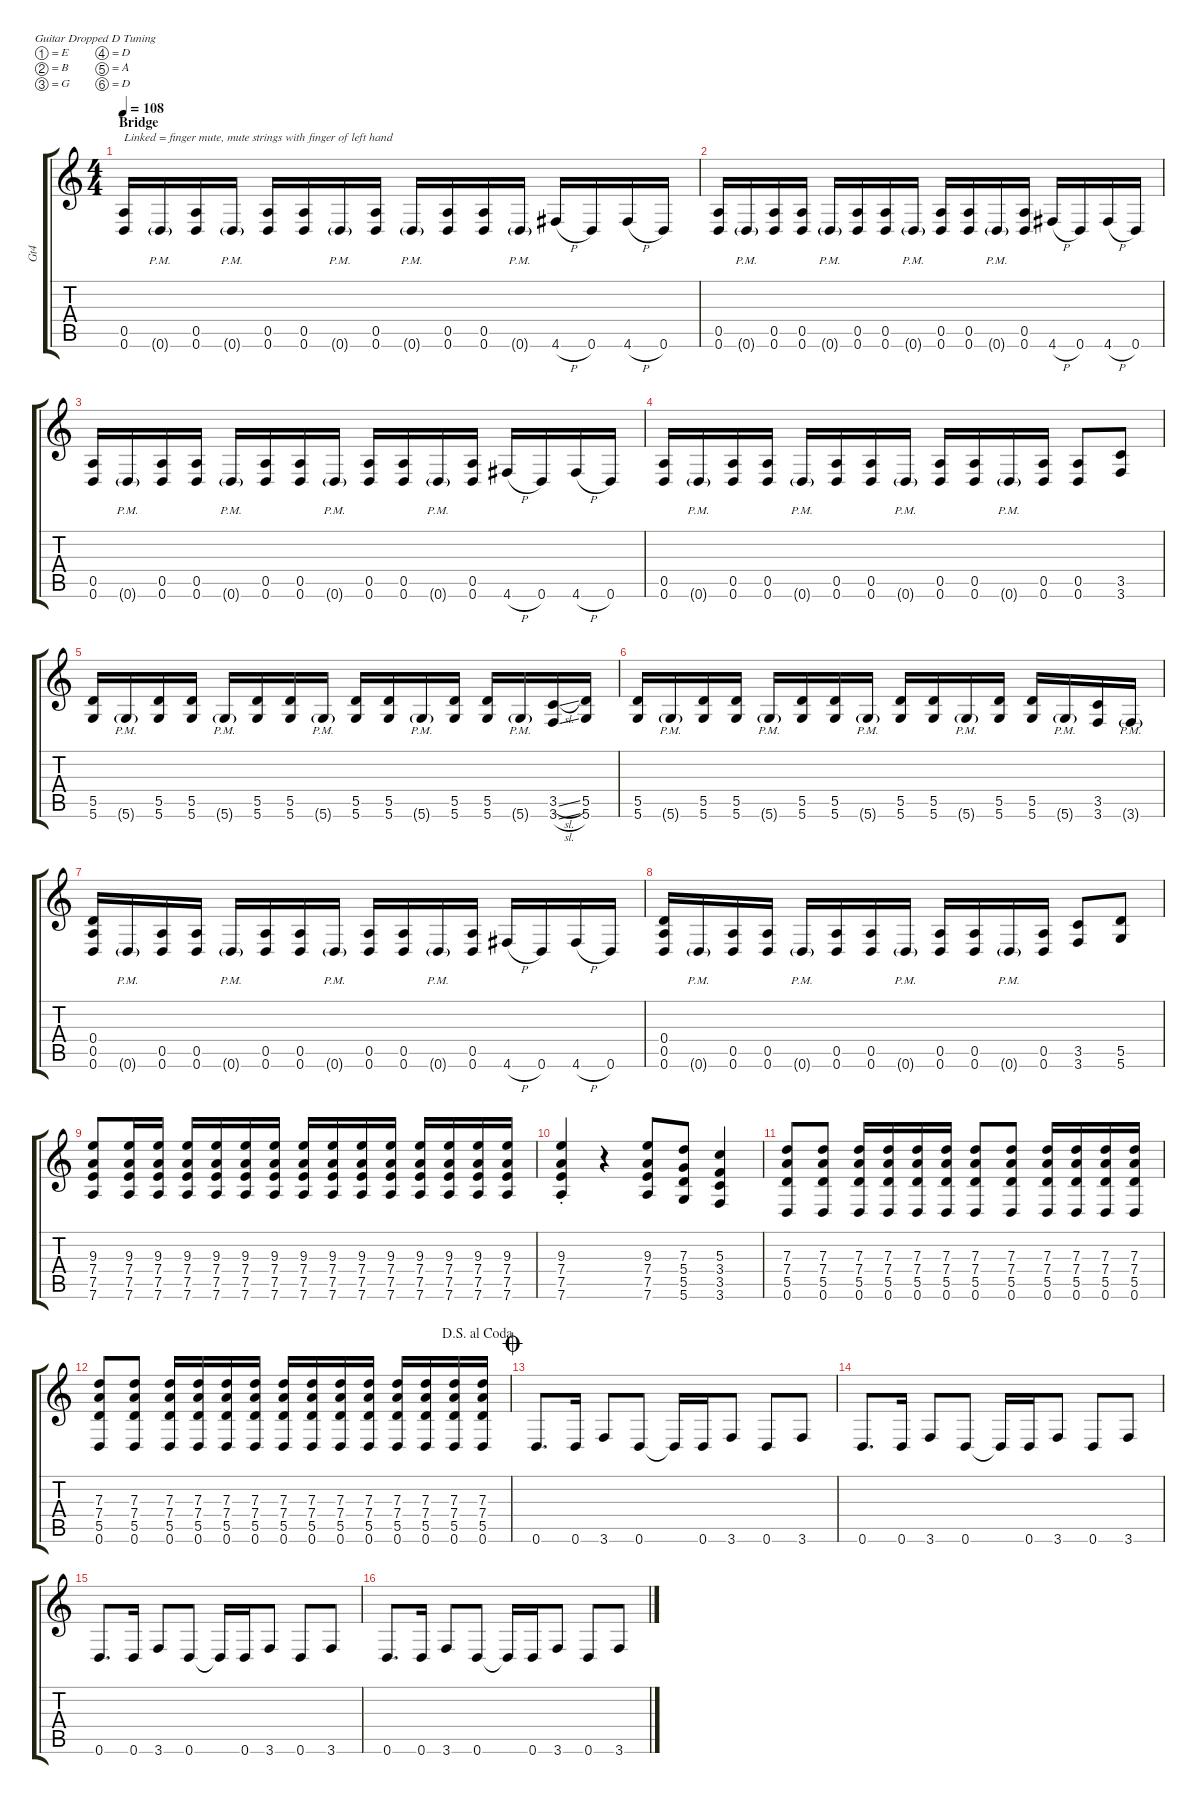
\defaultSystemsLayout 4
\hideDynamics
\bracketExtendMode groupsimilarinstruments
\otherSystemsTrackNameOrientation horizontal
\chordDiagramsInScore
\track ("Rhythm" "Gt4") {instrument distortionguitar}
\staff {score tabs}
\tuning (E4 B3 G3 D3 A2 D2)
\ts (4 4)
\section ("" "Bridge")
\tempo 108
\clef g2
\ks c
(0.6 0.5).16{txt "Linked = finger mute, mute strings with finger of left hand" dy f} 0.6{g pm}.16 (0.5 0.6).16 0.6{g pm}.16 (0.5 0.6).16 (0.5 0.6).16 0.6{g pm}.16 (0.5 0.6).16 0.6{g pm}.16 (0.5 0.6).16 (0.5 0.6).16 0.6{g pm}.16 4.6{h}.16 0.6.16 4.6{h}.16 0.6.16 |
(0.6 0.5).16 0.6{g pm}.16 (0.5 0.6).16 (0.5 0.6).16 0.6{g pm}.16 (0.5 0.6).16 (0.5 0.6).16 0.6{g pm}.16 (0.5 0.6).16 (0.5 0.6).16 0.6{g pm}.16 (0.5 0.6).16 4.6{h}.16 0.6.16 4.6{h}.16 0.6.16 |
(0.6 0.5).16 0.6{g pm}.16 (0.5 0.6).16 (0.5 0.6).16 0.6{g pm}.16 (0.5 0.6).16 (0.5 0.6).16 0.6{g pm}.16 (0.5 0.6).16 (0.5 0.6).16 0.6{g pm}.16 (0.5 0.6).16 4.6{h}.16 0.6.16 4.6{h}.16 0.6.16 |
(0.6 0.5).16 0.6{g pm}.16 (0.5 0.6).16 (0.5 0.6).16 0.6{g pm}.16 (0.5 0.6).16 (0.5 0.6).16 0.6{g pm}.16 (0.5 0.6).16 (0.5 0.6).16 0.6{g pm}.16 (0.5 0.6).16 (0.6 0.5).8 (3.6 3.5).8 |
(5.6 5.5).16 5.6{g pm}.16 (5.5 5.6).16 (5.5 5.6).16 5.6{g pm}.16 (5.5 5.6).16 (5.5 5.6).16 5.6{g pm}.16 (5.5 5.6).16 (5.5 5.6).16 5.6{g pm}.16 (5.5 5.6).16 (5.6 5.5).16 5.6{g pm}.16 (3.6{sl} 3.5{sl}).16 (5.6 5.5).16 |
(5.6 5.5).16 5.6{g pm}.16 (5.5 5.6).16 (5.5 5.6).16 5.6{g pm}.16 (5.5 5.6).16 (5.5 5.6).16 5.6{g pm}.16 (5.5 5.6).16 (5.5 5.6).16 5.6{g pm}.16 (5.5 5.6).16 (5.6 5.5).16 5.6{g pm}.16 (3.6 3.5).16 3.6{g pm}.16 |
(0.6 0.5 0.4).16 0.6{g pm}.16 (0.5 0.6).16 (0.5 0.6).16 0.6{g pm}.16 (0.5 0.6).16 (0.5 0.6).16 0.6{g pm}.16 (0.5 0.6).16 (0.5 0.6).16 0.6{g pm}.16 (0.5 0.6).16 4.6{h}.16 0.6.16 4.6{h}.16 0.6.16 |
(0.6 0.5 0.4).16 0.6{g pm}.16 (0.5 0.6).16 (0.5 0.6).16 0.6{g pm}.16 (0.5 0.6).16 (0.5 0.6).16 0.6{g pm}.16 (0.5 0.6).16 (0.5 0.6).16 0.6{g pm}.16 (0.5 0.6).16 (3.6 3.5).8 (5.6 5.5).8 |
(7.6 7.5 7.4 9.3).8 (7.6 7.5 7.4 9.3).16 (7.6 7.5 7.4 9.3).16 (7.6 7.5 7.4 9.3).16 (7.6 7.5 7.4 9.3).16 (7.6 7.5 7.4 9.3).16 (7.6 7.5 7.4 9.3).16 (7.6 7.5 7.4 9.3).16 (7.6 7.5 7.4 9.3).16 (7.6 7.5 7.4 9.3).16 (7.6 7.5 7.4 9.3).16 (7.6 7.5 7.4 9.3).16 (7.6 7.5 7.4 9.3).16 (7.6 7.5 7.4 9.3).16 (7.6 7.5 7.4 9.3).16 |
(9.3 7.4 7.5 7.6{st}).4 r.4 (9.3 7.4 7.5 7.6).8 (5.6 5.5 5.4 7.3).8 (5.3 3.4 3.5 3.6).4 |
(0.6 5.5 7.4 7.3).8 (0.6 5.5 7.4 7.3).8 (0.6 5.5 7.4 7.3).16 (0.6 5.5 7.4 7.3).16 (0.6 5.5 7.4 7.3).16 (0.6 5.5 7.4 7.3).16 (0.6 5.5 7.4 7.3).8 (0.6 5.5 7.4 7.3).8 (0.6 5.5 7.4 7.3).16 (0.6 5.5 7.4 7.3).16 (0.6 5.5 7.4 7.3).16 (0.6 5.5 7.4 7.3).16 |
\jump dalsegnoalcoda
(7.3 7.4 5.5 0.6).8 (7.3 7.4 5.5 0.6).8 (7.3 7.4 5.5 0.6).16 (7.3 7.4 5.5 0.6).16 (7.3 7.4 5.5 0.6).16 (7.3 7.4 5.5 0.6).16 (7.3 7.4 5.5 0.6).16 (7.3 7.4 5.5 0.6).16 (7.3 7.4 5.5 0.6).16 (7.3 7.4 5.5 0.6).16 (7.3 7.4 5.5 0.6).16 (7.3 7.4 5.5 0.6).16 (7.3 7.4 5.5 0.6).16 (7.3 7.4 5.5 0.6).16 |
\jump coda
0.6.8{d} 0.6.16 3.6.8 0.6.8 0.6{t}.16 0.6.16 3.6.8 0.6.8 3.6.8 |
0.6.8{d} 0.6.16 3.6.8 0.6.8 0.6{t}.16 0.6.16 3.6.8 0.6.8 3.6.8 |
0.6.8{d} 0.6.16 3.6.8 0.6.8 0.6{t}.16 0.6.16 3.6.8 0.6.8 3.6.8 |
0.6.8{d} 0.6.16 3.6.8 0.6.8 0.6{t}.16 0.6.16 3.6.8 0.6.8 3.6.8
